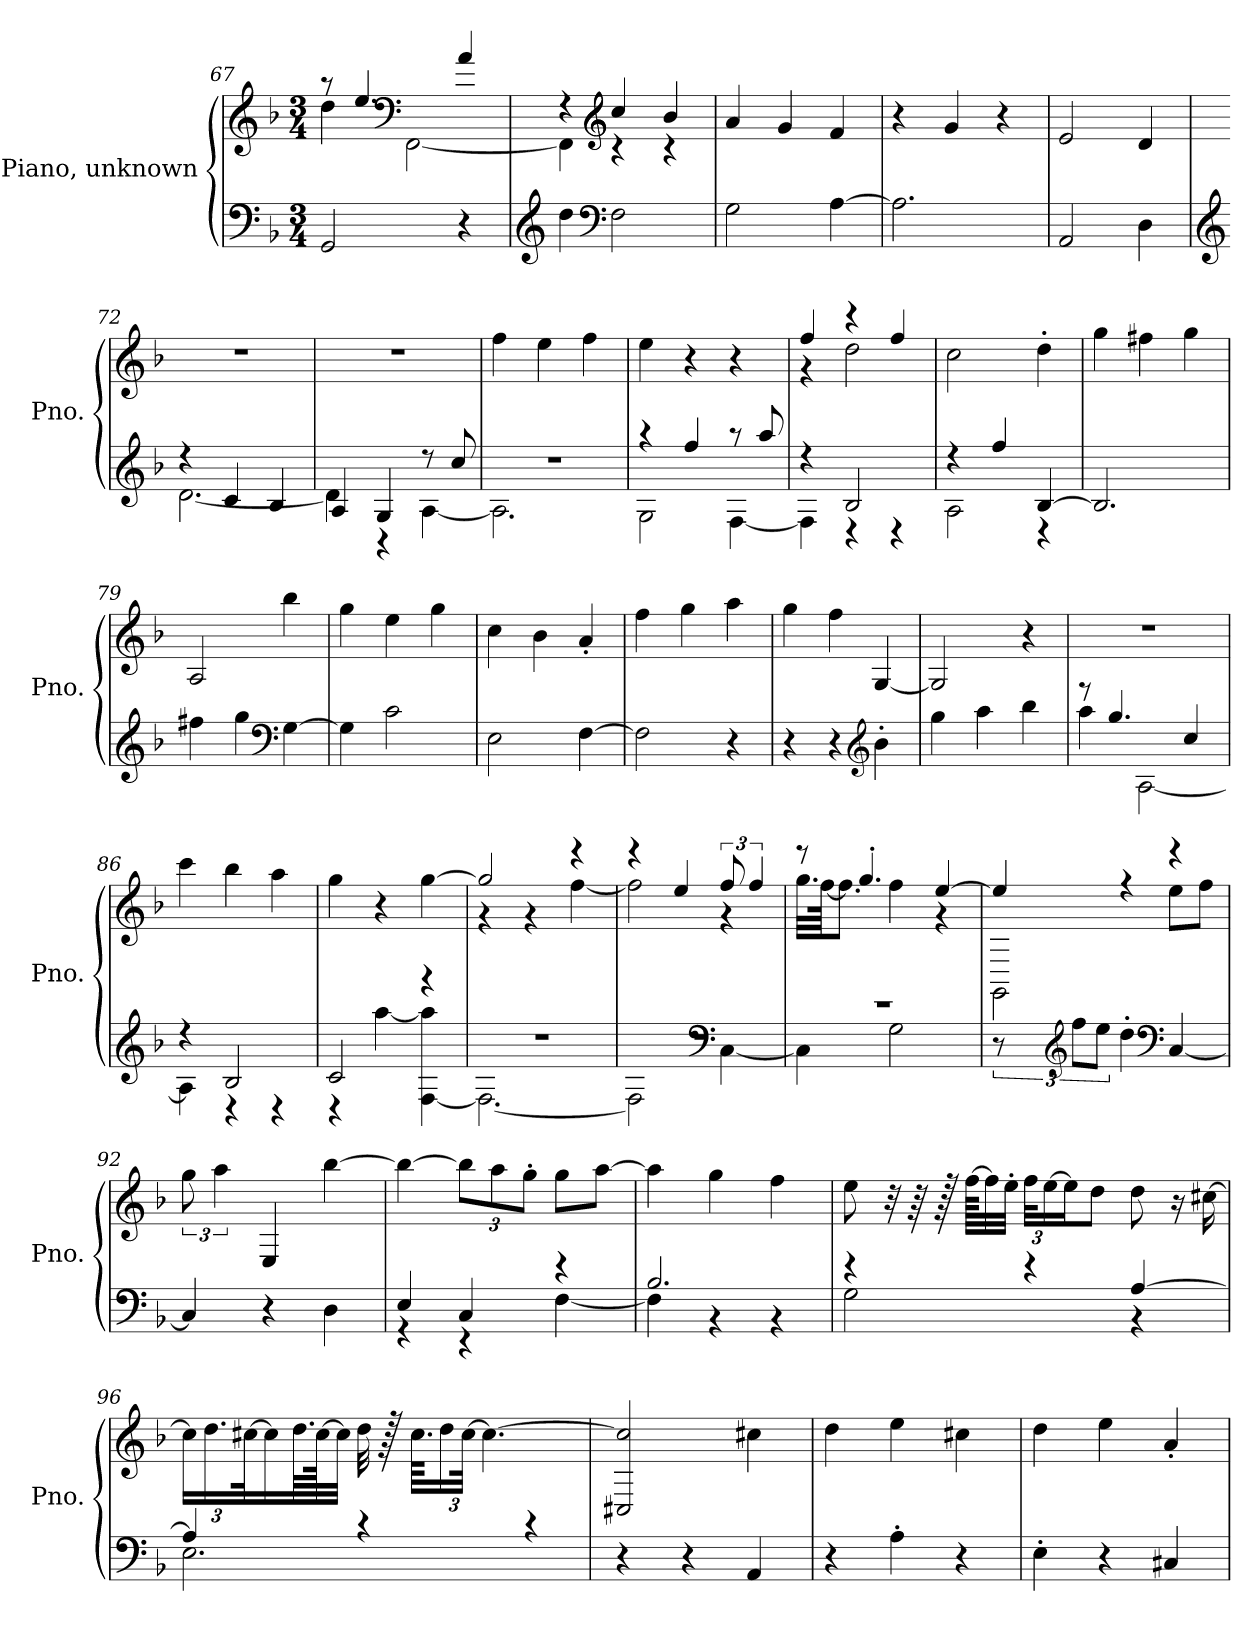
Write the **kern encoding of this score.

**kern	**kern
*part1	*part1
*staff2	*staff1
*I"Piano, unknown	*
*I'Pno.	*
!!LO:LB:g=z
*clefF4	*clefG2
*k[b-]	*k[b-]
*M3/4	*M3/4
=67	=67
*	*^
2GG/	8r	4dd\
.	4.ee/	.
*	*clefF4	*
.	.	[2FF\
4r	4a/	.
=68	=68	=68
*clefG2	*	*
4dd\	4r	4FF\]
*clefF4	*clefG2	*
2F\	4cc/	4r
.	4b-/	4r
*	*v	*v
=69	=69
2G\	4a/
.	4g/
[4A\	4f/
=70	=70
2.A\]	4r
.	4g/
.	4r
=71	=71
2AA/	2e/
4D\	4d/
=72	=72
*clefG2	*
*^	*
4r	[2.d\	2.r
4c/	.	.
4B-/	.	.
=73	=73	=73
4A/	4d\]	2.r
4G/	4r	.
8r	[4A\	.
8cc/	.	.
=74	=74	=74
2.r	2.A\]	4ff\
.	.	4ee\
.	.	4ff\
!!LO:LB:g=z
=75	=75	=75
4r	2G\	4ee\
4ff/	.	4r
8r	[4F\	4r
8aa/	.	.
=76	=76	=76
*	*	*^
4r	4F\]	4ff/	4r
2B-/	4r	4r	2dd\
.	4r	4ff/	.
*	*	*v	*v
=77	=77	=77
4r	2A\	2cc\
4ff/	.	.
[4B-/	4r	4dd'\
*v	*v	*
=78	=78
2.B-/]	4gg\
.	4ff#X\
.	4gg\
=79	=79
4ff#X\	2A/
4gg\	.
*clefF4	*
[4G\	4bb-\
=80	=80
4G\]	4gg\
2c\	4ee\
.	4gg\
=81	=81
2E\	4cc\
.	4b-\
[4F\	4a'/
=82	=82
2F\]	4ff\
.	4gg\
4r	4aa\
=83	=83
4r	4gg\
4r	4ff\
*clefG2	*
4b-'\	[4G/
!!LO:PB:g=z
=84	=84
4gg\	2G/]
4aa\	.
4bb-\	4r
=85	=85
*^	*
8r	4aa\	2.r
4.gg/	.	.
.	[2A\	.
4cc/	.	.
=86	=86	=86
4r	4A\]	4ccc\
2B-/	4r	4bb-\
.	4r	4aa\
=87	=87	=87
2c/	4r	4gg\
.	[4aa\	4r
4r	[4F\ 4aa\]	[4gg\
=88	=88	=88
*	*	*^
2.r	2.F\_	2gg/]	4r
.	.	.	4r
.	.	4r	[4ff\
=89	=89	=89	=89
2.r	2F\]	4r	2ff\]
.	.	4ee/	.
*clefF4	*	*	*
.	[4C\	12ff/	4r
.	.	6ff/	.
=90	=90	=90	=90
2.r	4C\]	8r	32.gg\LLL
.	.	.	[64ff\JJK
.	.	.	8.ff\J]
.	.	4.gg'/	.
.	2G\	.	4ff\
.	.	[4ee/	4r
*v	*v	*	*
!!LO:LB:g=z	!!
=91	=91	=91
12r	4ee/]	2GG\
*clefG2	*	*
12ff\L	.	.
12ee\J	.	.
4dd'\	4r	.
*clefF4	*	*
[4C/	4r	8ee\L
.	.	8ff\J
*	*v	*v
=92	=92
4C/]	12gg\
.	6aa\
4r	4E/
4D\	[4bb-\
=93	=93
*^	*
4E/	4r	4bb-\_
*	*	*Xbrackettup
4C/	4r	12bb-\L]
.	.	12aa\
.	.	12gg'\J
4r	[4F\	8gg\L
.	.	[8aa\J
=94	=94	=94
2.B-/	4F\]	4aa\]
.	4r	4gg\
.	4r	4ff\
=95	=95	=95
4r	2G\	8ee\
.	.	32r
.	.	64r
.	.	128r
.	.	[128ff\KKLLL
.	.	32ff\]
.	.	32ee'\JJJ
4r	.	48ff\KLL
.	.	[24ee\
.	.	16ee\J]
.	.	8dd\J
[4A/	4r	8dd\
.	.	16r
.	.	[16cc#X\
!!LO:LB:g=z
=96	=96	=96
4A/]	2.E\	24cc#\LL]
.	.	24.dd\
.	.	[48cc#X\K
.	.	16cc#\]
.	.	64.dd\LL
.	.	[128cc#\JK
.	.	32cc#\JJJ]
4r	.	32dd\
.	.	128r
.	.	64.cc#\KKLL
.	.	24dd\
.	.	[48cc#\JJk
.	.	4.cc#\_
4r	.	.
*v	*v	*
=97	=97
4r	2C#X/ 2cc#/]
4r	.
4AA/	4cc#X\
=98	=98
4r	4dd\
4A'\	4ee\
4r	4cc#X\
=99	=99
4E'\	4dd\
4r	4ee\
4C#X/	4a'/
=	=
*-	*-
